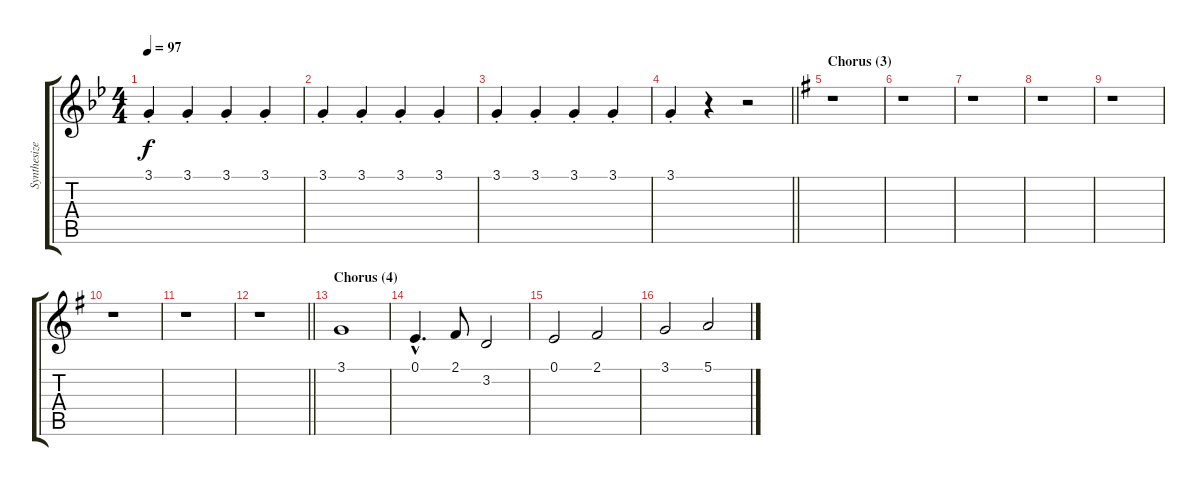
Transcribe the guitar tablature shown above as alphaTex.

\track ("Synthesizer I" "Synthesize") {instrument synthstrings1}
\staff {score tabs}
\tuning (E4 B3 G3 D3 A2 E2) {hide}
\ts (4 4)
\tempo 97
\clef g2
\ks bb
3.1{st}.4{dy f} 3.1{st}.4 3.1{st}.4 3.1{st}.4 |
3.1{st}.4 3.1{st}.4 3.1{st}.4 3.1{st}.4 |
3.1{st}.4 3.1{st}.4 3.1{st}.4 3.1{st}.4 |
\barLineRight lightlight
3.1{st}.4 r.4 r.2 |
\section ("" "Chorus (3)")
\ks g
r.1 |
r.1 |
r.1 |
r.1 |
r.1 |
r.1 |
r.1 |
\barLineRight lightlight
r.1 |
\section ("" "Chorus (4)")
3.1.1 |
0.1{hac}.4{d} 2.1.8 3.2.2 |
0.1.2 2.1.2 |
3.1.2 5.1.2
